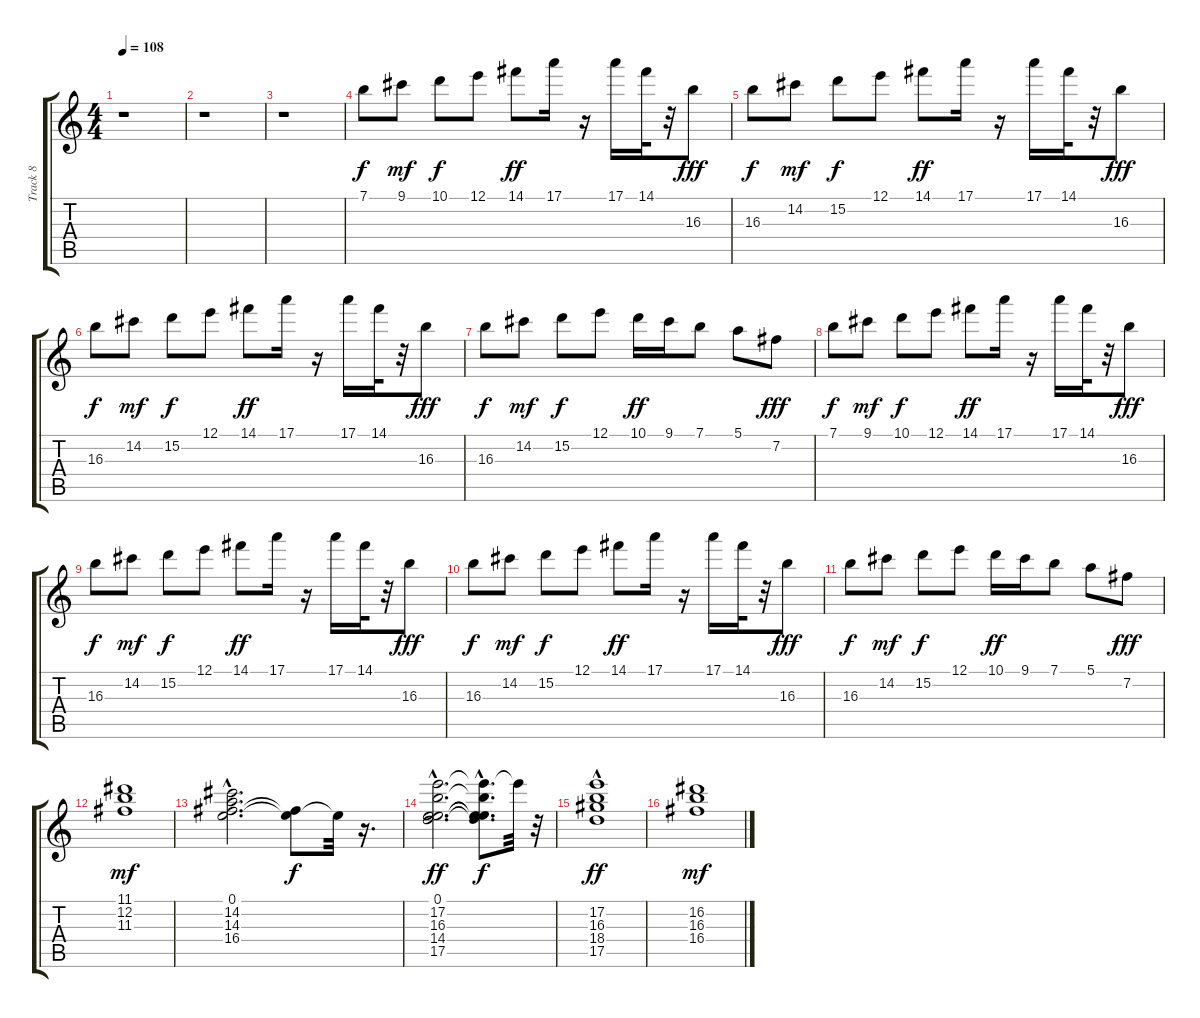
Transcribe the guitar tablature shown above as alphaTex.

\track ("Track 8" "Track 8") {instrument distortionguitar}
\staff {score tabs}
\tuning (E4 B3 G3 D3 A2 E2) {hide}
\ts (4 4)
\tempo 108
\clef g2
\ks c
r.1{dy f} |
r.1 |
r.1 |
7.1.8{volume 16 instrument distortionguitar} 9.1.8{dy mf} 10.1.8{dy f} 12.1.8 14.1.8{dy ff} 17.1.16 r.16 17.1.16 14.1.32 r.32 16.3.8{dy fff} |
16.3.8{dy f} 14.2.8{dy mf} 15.2.8{dy f} 12.1.8 14.1.8{dy ff} 17.1.16 r.16 17.1.16 14.1.32 r.32 16.3.8{dy fff} |
16.3.8{dy f} 14.2.8{dy mf} 15.2.8{dy f} 12.1.8 14.1.8{dy ff} 17.1.16 r.16 17.1.16 14.1.32 r.32 16.3.8{dy fff} |
16.3.8{dy f} 14.2.8{dy mf} 15.2.8{dy f} 12.1.8 10.1.16{dy ff} 9.1.16 7.1.8 5.1.8 7.2.8{dy fff} |
7.1.8{dy f volume 16 instrument distortionguitar} 9.1.8{dy mf} 10.1.8{dy f} 12.1.8 14.1.8{dy ff} 17.1.16 r.16 17.1.16 14.1.32 r.32 16.3.8{dy fff} |
16.3.8{dy f} 14.2.8{dy mf} 15.2.8{dy f} 12.1.8 14.1.8{dy ff} 17.1.16 r.16 17.1.16 14.1.32 r.32 16.3.8{dy fff} |
16.3.8{dy f} 14.2.8{dy mf} 15.2.8{dy f} 12.1.8 14.1.8{dy ff} 17.1.16 r.16 17.1.16 14.1.32 r.32 16.3.8{dy fff} |
16.3.8{dy f} 14.2.8{dy mf} 15.2.8{dy f} 12.1.8 10.1.16{dy ff} 9.1.16 7.1.8 5.1.8 7.2.8{dy fff} |
(11.1 12.2 11.3).1{dy mf volume 16 instrument distortionguitar} |
(0.1{hac} 14.2{hac} 14.3 16.4{hac}).2{d} (0.1{t} 16.4{t}).8{dy f} 0.1{t}.32 r.16{d} |
(0.1{hac} 17.2{hac} 16.3{hac} 14.4{hac} 17.5{hac}).2{d dy ff} (0.1{hac t} 17.2{hac t} 16.3{t} 14.4{hac t} 17.5{hac t}).8{d dy f} 17.2{t}.32 r.32 |
(17.2{hac} 16.3{hac} 18.4{hac} 17.5).1{dy ff} |
(16.2 16.3 16.4).1{dy mf volume 16 instrument distortionguitar}
